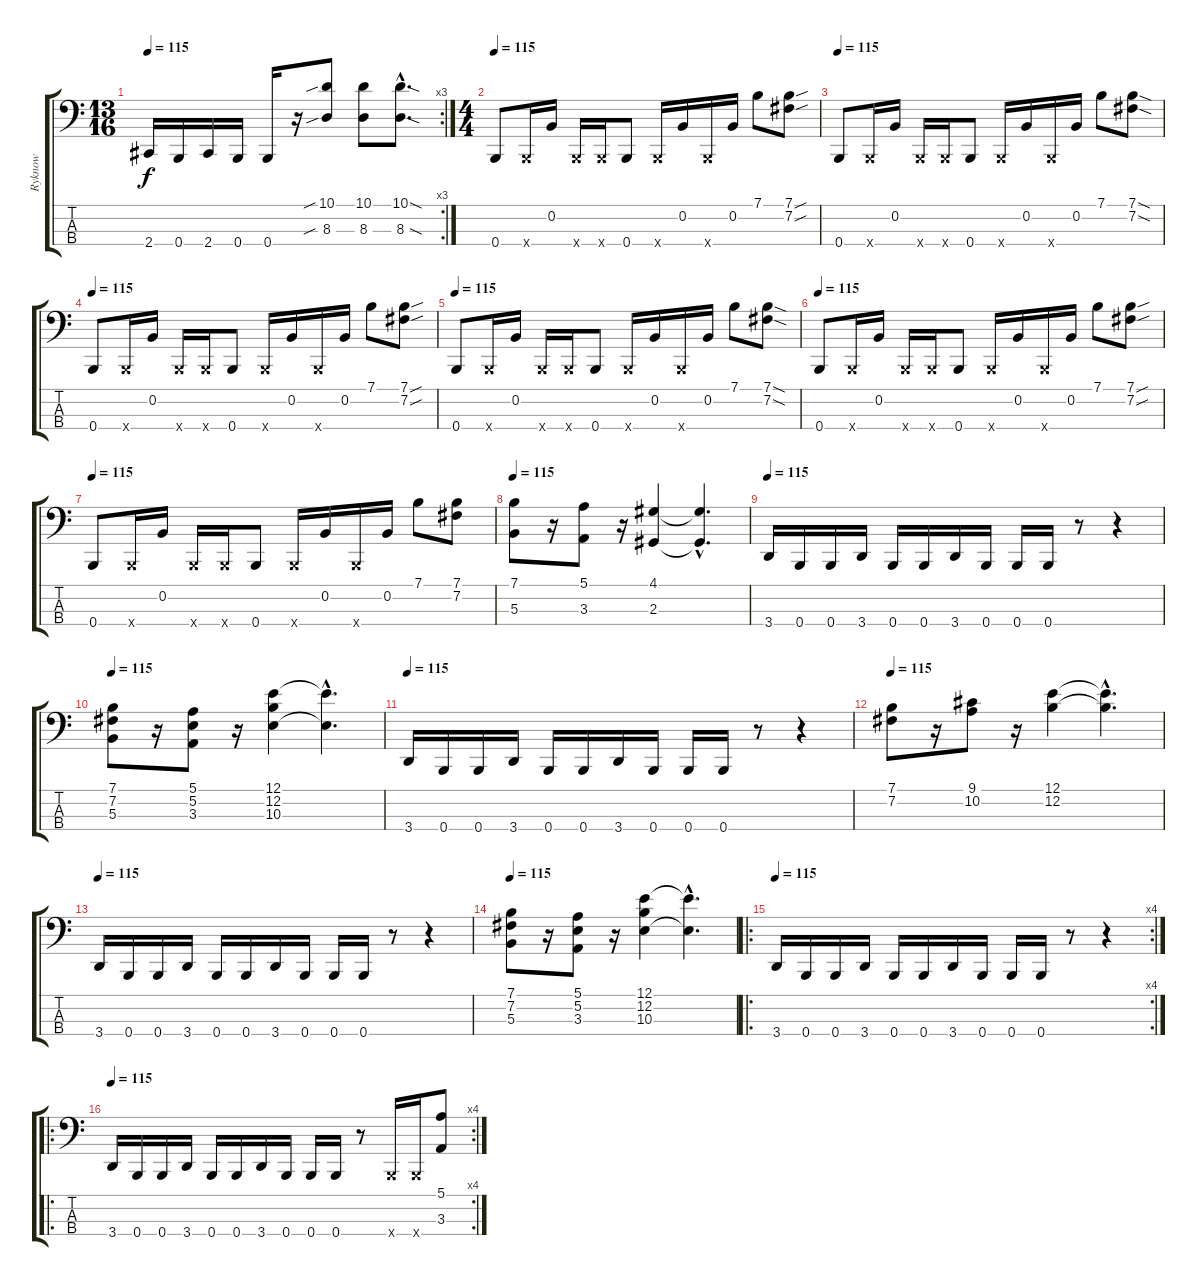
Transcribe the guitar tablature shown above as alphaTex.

\track ("Ryknow" "Ryknow") {instrument slapbass1}
\staff {score tabs}
\tuning (E2 B1 Gb1 B0) {hide}
\rc 3
\ts (13 16)
\tempo 115
\clef f4
\ks c
2.4.16{dy f} 0.4.16 2.4.16 0.4.16 0.4.16 r.16 (10.1{sib} 8.3{sib}).8 (10.1 8.3).8 (10.1{sod hac} 8.3{sod hac}).8{d} |
\ts (4 4)
\tempo 115
0.4.8 0.4{x}.16 0.2.16 0.4{x}.16 0.4{x}.16 0.4.8 0.4{x}.16 0.2.16 0.4{x}.16 0.2.16 7.1.8 (7.1{sou} 7.2{sou}).8 |
\tempo 115
0.4.8 0.4{x}.16 0.2.16 0.4{x}.16 0.4{x}.16 0.4.8 0.4{x}.16 0.2.16 0.4{x}.16 0.2.16 7.1.8 (7.1{sod} 7.2{sod}).8 |
\tempo 115
0.4.8 0.4{x}.16 0.2.16 0.4{x}.16 0.4{x}.16 0.4.8 0.4{x}.16 0.2.16 0.4{x}.16 0.2.16 7.1.8 (7.1{sou} 7.2{sou}).8 |
\tempo 115
0.4.8 0.4{x}.16 0.2.16 0.4{x}.16 0.4{x}.16 0.4.8 0.4{x}.16 0.2.16 0.4{x}.16 0.2.16 7.1.8 (7.1{sod} 7.2{sod}).8 |
\tempo 115
0.4.8 0.4{x}.16 0.2.16 0.4{x}.16 0.4{x}.16 0.4.8 0.4{x}.16 0.2.16 0.4{x}.16 0.2.16 7.1.8 (7.1{sou} 7.2{sou}).8 |
\tempo 115
0.4.8 0.4{x}.16 0.2.16 0.4{x}.16 0.4{x}.16 0.4.8 0.4{x}.16 0.2.16 0.4{x}.16 0.2.16 7.1.8 (7.1 7.2).8 |
\tempo 115
(7.1 5.3).8 r.16 (5.1 3.3).8 r.16 (4.1 2.3).4 (4.1{hac t} 2.3{hac t}).4{d} |
\tempo 115
3.4.16 0.4.16 0.4.16 3.4.16 0.4.16 0.4.16 3.4.16 0.4.16 0.4.16 0.4.16 r.8 r.4 |
\tempo 115
(7.1 7.2 5.3).8 r.16 (5.1 5.2 3.3).8 r.16 (12.1 12.2 10.3).4 (12.1{hac t} 10.3{hac t}).4{d} |
\tempo 115
3.4.16 0.4.16 0.4.16 3.4.16 0.4.16 0.4.16 3.4.16 0.4.16 0.4.16 0.4.16 r.8 r.4 |
\tempo 115
(7.1 7.2).8 r.16 (9.1 10.2).8 r.16 (12.1 12.2).4 (12.1{hac t} 12.2{hac t}).4{d} |
\tempo 115
3.4.16 0.4.16 0.4.16 3.4.16 0.4.16 0.4.16 3.4.16 0.4.16 0.4.16 0.4.16 r.8 r.4 |
\tempo 115
(7.1 7.2 5.3).8 r.16 (5.1 5.2 3.3).8 r.16 (12.1 12.2 10.3).4 (12.1{hac t} 10.3{hac t}).4{d} |
\ro
\rc 4
\tempo 115
3.4.16 0.4.16 0.4.16 3.4.16 0.4.16 0.4.16 3.4.16 0.4.16 0.4.16 0.4.16 r.8 r.4 |
\ro
\rc 4
\tempo 115
3.4.16 0.4.16 0.4.16 3.4.16 0.4.16 0.4.16 3.4.16 0.4.16 0.4.16 0.4.16 r.8 0.4{x}.16 0.4{x}.16 (5.1 3.3).8
